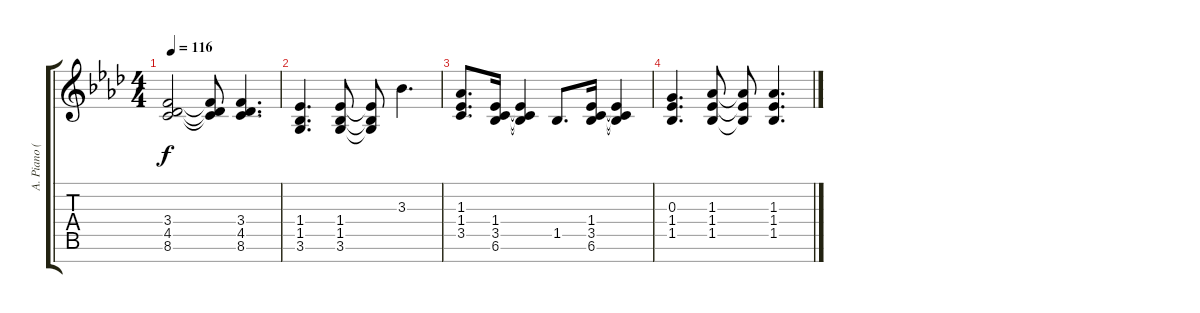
\track ("A. Piano (Right Hand)" "A. Piano (") {instrument acousticgrandpiano}
\staff {score tabs}
\tuning (E5 B4 G4 D4 A3 E3 B2) {hide}
\ts (4 4)
\tempo 116
\clef g2
\ks ab
(3.4 4.5 8.6).2{dy f} (3.4{t} 4.5{t} 8.6{t}).8 (3.4 4.5 8.6).4{d} |
(1.4 1.5 3.6).4{d} (1.4 1.5 3.6).8 (1.4{t} 1.5{t} 3.6{t}).8 3.3.4{d} |
(1.3 1.4 3.5).8{d} (1.4 3.5 6.6).16 (1.4{t} 3.5{t} 6.6{t}).4 1.5.8{d} (1.4 3.5 6.6).16 (1.4{t} 3.5{t} 6.6{t}).4 |
(0.3 1.4 1.5).4{d} (1.3 1.4 1.5).8 (1.3{t} 1.4{t} 1.5{t}).8 (1.3 1.4 1.5).4{d}
